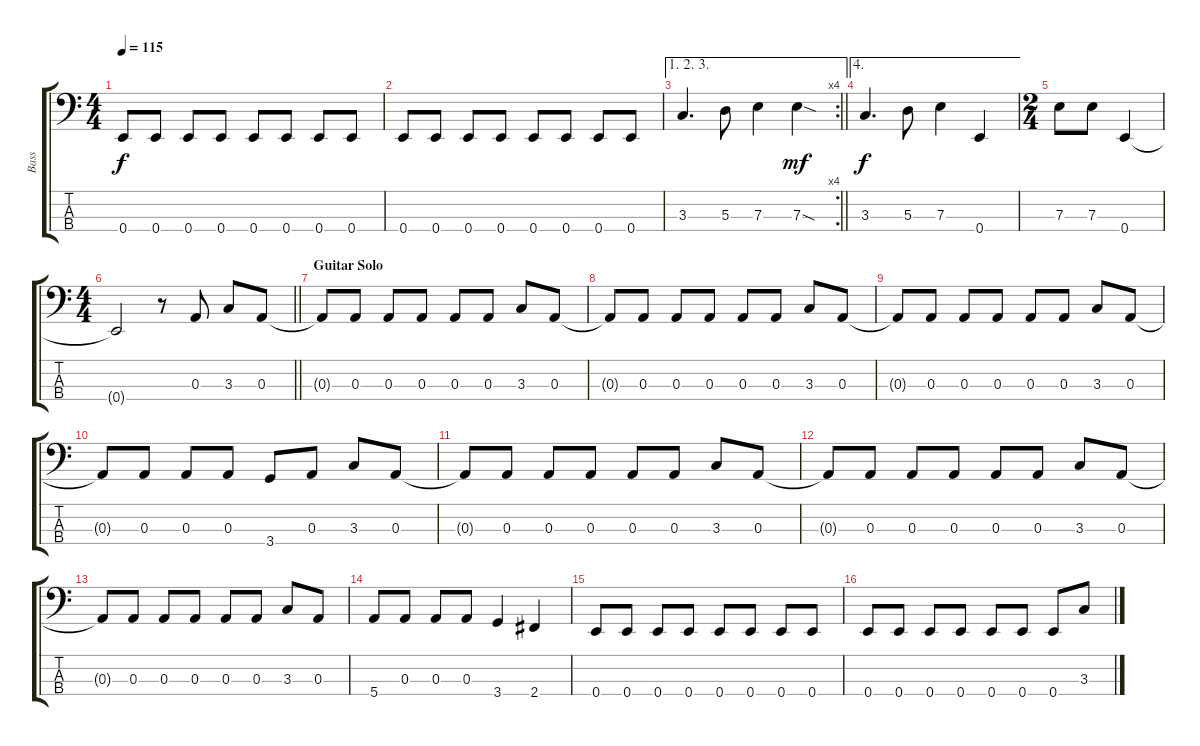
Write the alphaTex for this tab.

\track ("Bass" "Bass") {instrument electricbassfinger}
\staff {score tabs}
\tuning (G2 D2 A1 E1) {hide}
\ts (4 4)
\tempo 115
\clef f4
\ks c
0.4.8{dy f} 0.4.8 0.4.8 0.4.8 0.4.8 0.4.8 0.4.8 0.4.8 |
0.4.8 0.4.8 0.4.8 0.4.8 0.4.8 0.4.8 0.4.8 0.4.8 |
\ae (1 2 3)
\rc 4
\barLineRight lightlight
3.3.4{d} 5.3.8 7.3.4 7.3{sod}.4{dy mf} |
\ae 4
3.3.4{d dy f} 5.3.8 7.3.4 0.4.4 |
\ts (2 4)
7.3.8 7.3.8 0.4.4 |
\ts (4 4)
\barLineRight lightlight
0.4{t}.2 r.8 0.3.8 3.3.8 0.3.8 |
\section ("" "Guitar Solo")
0.3{t}.8 0.3.8 0.3.8 0.3.8 0.3.8 0.3.8 3.3.8 0.3.8 |
0.3{t}.8 0.3.8 0.3.8 0.3.8 0.3.8 0.3.8 3.3.8 0.3.8 |
0.3{t}.8 0.3.8 0.3.8 0.3.8 0.3.8 0.3.8 3.3.8 0.3.8 |
0.3{t}.8 0.3.8 0.3.8 0.3.8 3.4.8 0.3.8 3.3.8 0.3.8 |
0.3{t}.8 0.3.8 0.3.8 0.3.8 0.3.8 0.3.8 3.3.8 0.3.8 |
0.3{t}.8 0.3.8 0.3.8 0.3.8 0.3.8 0.3.8 3.3.8 0.3.8 |
0.3{t}.8 0.3.8 0.3.8 0.3.8 0.3.8 0.3.8 3.3.8 0.3.8 |
5.4.8 0.3.8 0.3.8 0.3.8 3.4.4 2.4.4 |
0.4.8 0.4.8 0.4.8 0.4.8 0.4.8 0.4.8 0.4.8 0.4.8 |
0.4.8 0.4.8 0.4.8 0.4.8 0.4.8 0.4.8 0.4.8 3.3.8
